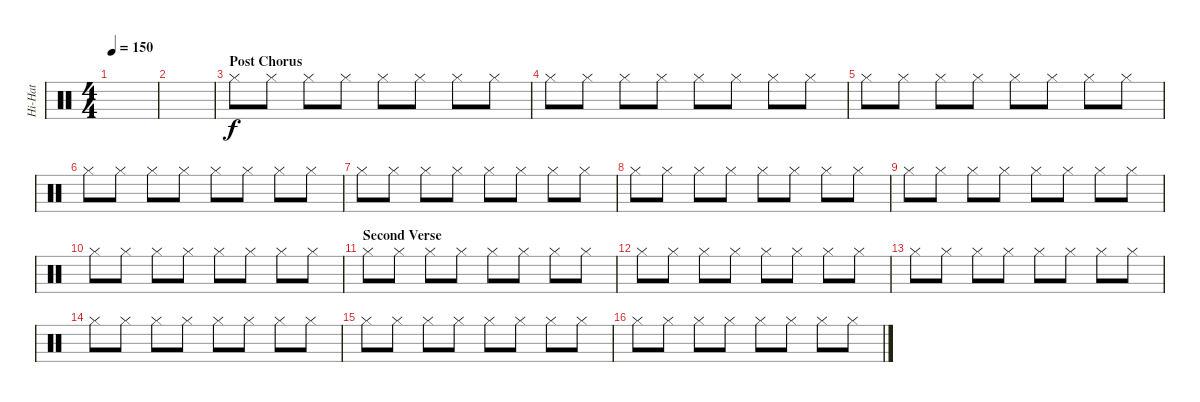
\track ("Hi-Hat" "Hi-Hat") {instrument percussion}
\staff {score}
\articulation defaults
\ts (4 4)
\tempo 150
\clef neutral
\ks c
|
|
\section ("" "Post Chorus")
"Hi-Hat (closed)".8 "Hi-Hat (closed)".8 "Hi-Hat (closed)".8 "Hi-Hat (closed)".8 "Hi-Hat (closed)".8 "Hi-Hat (closed)".8 "Hi-Hat (closed)".8 "Hi-Hat (closed)".8 |
"Hi-Hat (closed)".8 "Hi-Hat (closed)".8 "Hi-Hat (closed)".8 "Hi-Hat (closed)".8 "Hi-Hat (closed)".8 "Hi-Hat (closed)".8 "Hi-Hat (closed)".8 "Hi-Hat (closed)".8 |
"Hi-Hat (closed)".8 "Hi-Hat (closed)".8 "Hi-Hat (closed)".8 "Hi-Hat (closed)".8 "Hi-Hat (closed)".8 "Hi-Hat (closed)".8 "Hi-Hat (closed)".8 "Hi-Hat (closed)".8 |
"Hi-Hat (closed)".8 "Hi-Hat (closed)".8 "Hi-Hat (closed)".8 "Hi-Hat (closed)".8 "Hi-Hat (closed)".8 "Hi-Hat (closed)".8 "Hi-Hat (closed)".8 "Hi-Hat (closed)".8 |
"Hi-Hat (closed)".8 "Hi-Hat (closed)".8 "Hi-Hat (closed)".8 "Hi-Hat (closed)".8 "Hi-Hat (closed)".8 "Hi-Hat (closed)".8 "Hi-Hat (closed)".8 "Hi-Hat (closed)".8 |
"Hi-Hat (closed)".8 "Hi-Hat (closed)".8 "Hi-Hat (closed)".8 "Hi-Hat (closed)".8 "Hi-Hat (closed)".8 "Hi-Hat (closed)".8 "Hi-Hat (closed)".8 "Hi-Hat (closed)".8 |
"Hi-Hat (closed)".8 "Hi-Hat (closed)".8 "Hi-Hat (closed)".8 "Hi-Hat (closed)".8 "Hi-Hat (closed)".8 "Hi-Hat (closed)".8 "Hi-Hat (closed)".8 "Hi-Hat (closed)".8 |
"Hi-Hat (closed)".8 "Hi-Hat (closed)".8 "Hi-Hat (closed)".8 "Hi-Hat (closed)".8 "Hi-Hat (closed)".8 "Hi-Hat (closed)".8 "Hi-Hat (closed)".8 "Hi-Hat (closed)".8 |
\section ("" "Second Verse")
"Hi-Hat (closed)".8 "Hi-Hat (closed)".8 "Hi-Hat (closed)".8 "Hi-Hat (closed)".8 "Hi-Hat (closed)".8 "Hi-Hat (closed)".8 "Hi-Hat (closed)".8 "Hi-Hat (closed)".8 |
"Hi-Hat (closed)".8 "Hi-Hat (closed)".8 "Hi-Hat (closed)".8 "Hi-Hat (closed)".8 "Hi-Hat (closed)".8 "Hi-Hat (closed)".8 "Hi-Hat (closed)".8 "Hi-Hat (closed)".8 |
"Hi-Hat (closed)".8 "Hi-Hat (closed)".8 "Hi-Hat (closed)".8 "Hi-Hat (closed)".8 "Hi-Hat (closed)".8 "Hi-Hat (closed)".8 "Hi-Hat (closed)".8 "Hi-Hat (closed)".8 |
"Hi-Hat (closed)".8 "Hi-Hat (closed)".8 "Hi-Hat (closed)".8 "Hi-Hat (closed)".8 "Hi-Hat (closed)".8 "Hi-Hat (closed)".8 "Hi-Hat (closed)".8 "Hi-Hat (closed)".8 |
"Hi-Hat (closed)".8 "Hi-Hat (closed)".8 "Hi-Hat (closed)".8 "Hi-Hat (closed)".8 "Hi-Hat (closed)".8 "Hi-Hat (closed)".8 "Hi-Hat (closed)".8 "Hi-Hat (closed)".8 |
"Hi-Hat (closed)".8 "Hi-Hat (closed)".8 "Hi-Hat (closed)".8 "Hi-Hat (closed)".8 "Hi-Hat (closed)".8 "Hi-Hat (closed)".8 "Hi-Hat (closed)".8 "Hi-Hat (closed)".8
